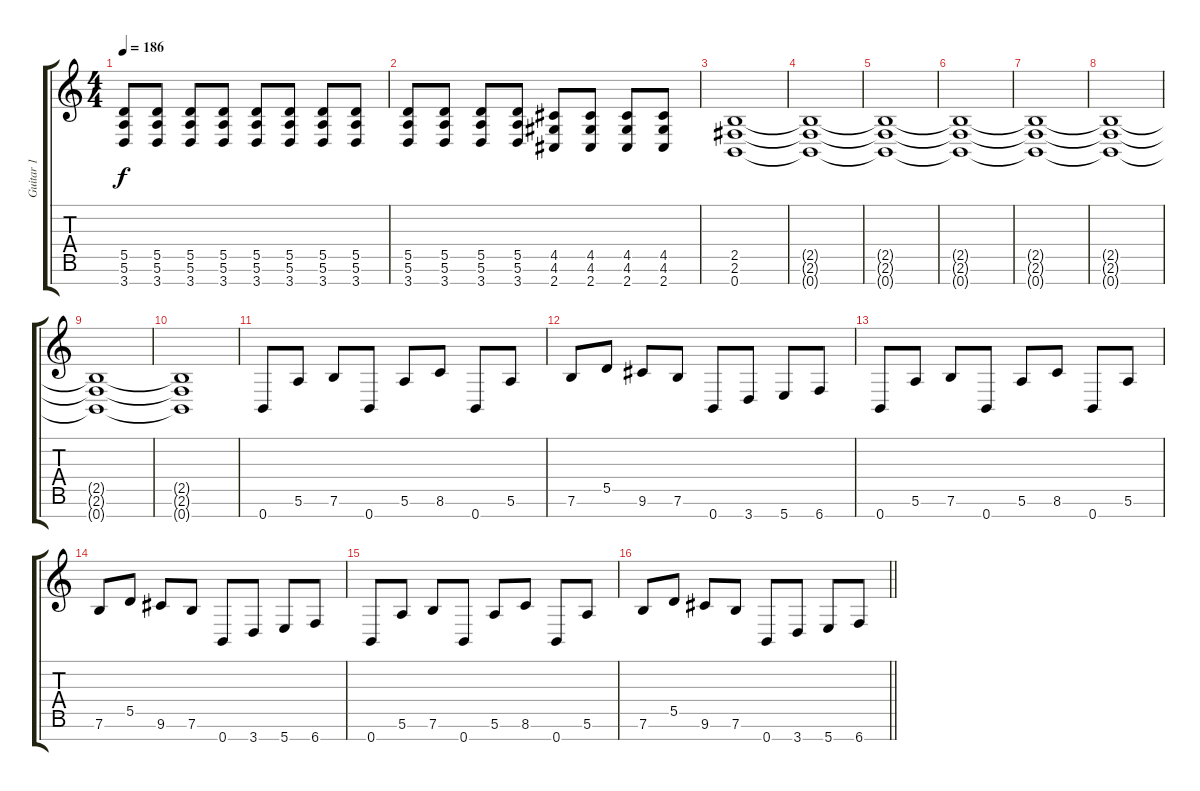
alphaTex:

\track ("Guitar 1" "Guitar 1") {instrument distortionguitar}
\staff {score tabs}
\tuning (E4 B3 G3 D3 A2 E2 B1) {hide}
\ts (4 4)
\tempo 186
\clef g2
\ks c
(5.5 5.6 3.7).8{dy f} (5.5 5.6 3.7).8 (5.5 5.6 3.7).8 (5.5 5.6 3.7).8 (5.5 5.6 3.7).8 (5.5 5.6 3.7).8 (5.5 5.6 3.7).8 (5.5 5.6 3.7).8 |
(5.5 5.6 3.7).8 (5.5 5.6 3.7).8 (5.5 5.6 3.7).8 (5.5 5.6 3.7).8 (4.5 4.6 2.7).8 (4.5 4.6 2.7).8 (4.5 4.6 2.7).8 (4.5 4.6 2.7).8 |
(2.5 2.6 0.7).1 |
(2.5{t} 2.6{t} 0.7{t}).1 |
(2.5{t} 2.6{t} 0.7{t}).1 |
(2.5{t} 2.6{t} 0.7{t}).1 |
(2.5{t} 2.6{t} 0.7{t}).1 |
(2.5{t} 2.6{t} 0.7{t}).1 |
(2.5{t} 2.6{t} 0.7{t}).1 |
(2.5{t} 2.6{t} 0.7{t}).1 |
0.7.8 5.6.8 7.6.8 0.7.8 5.6.8 8.6.8 0.7.8 5.6.8 |
7.6.8 5.5.8 9.6.8 7.6.8 0.7.8 3.7.8 5.7.8 6.7.8 |
0.7.8 5.6.8 7.6.8 0.7.8 5.6.8 8.6.8 0.7.8 5.6.8 |
7.6.8 5.5.8 9.6.8 7.6.8 0.7.8 3.7.8 5.7.8 6.7.8 |
0.7.8 5.6.8 7.6.8 0.7.8 5.6.8 8.6.8 0.7.8 5.6.8 |
\barLineRight lightlight
7.6.8 5.5.8 9.6.8 7.6.8 0.7.8 3.7.8 5.7.8 6.7.8
